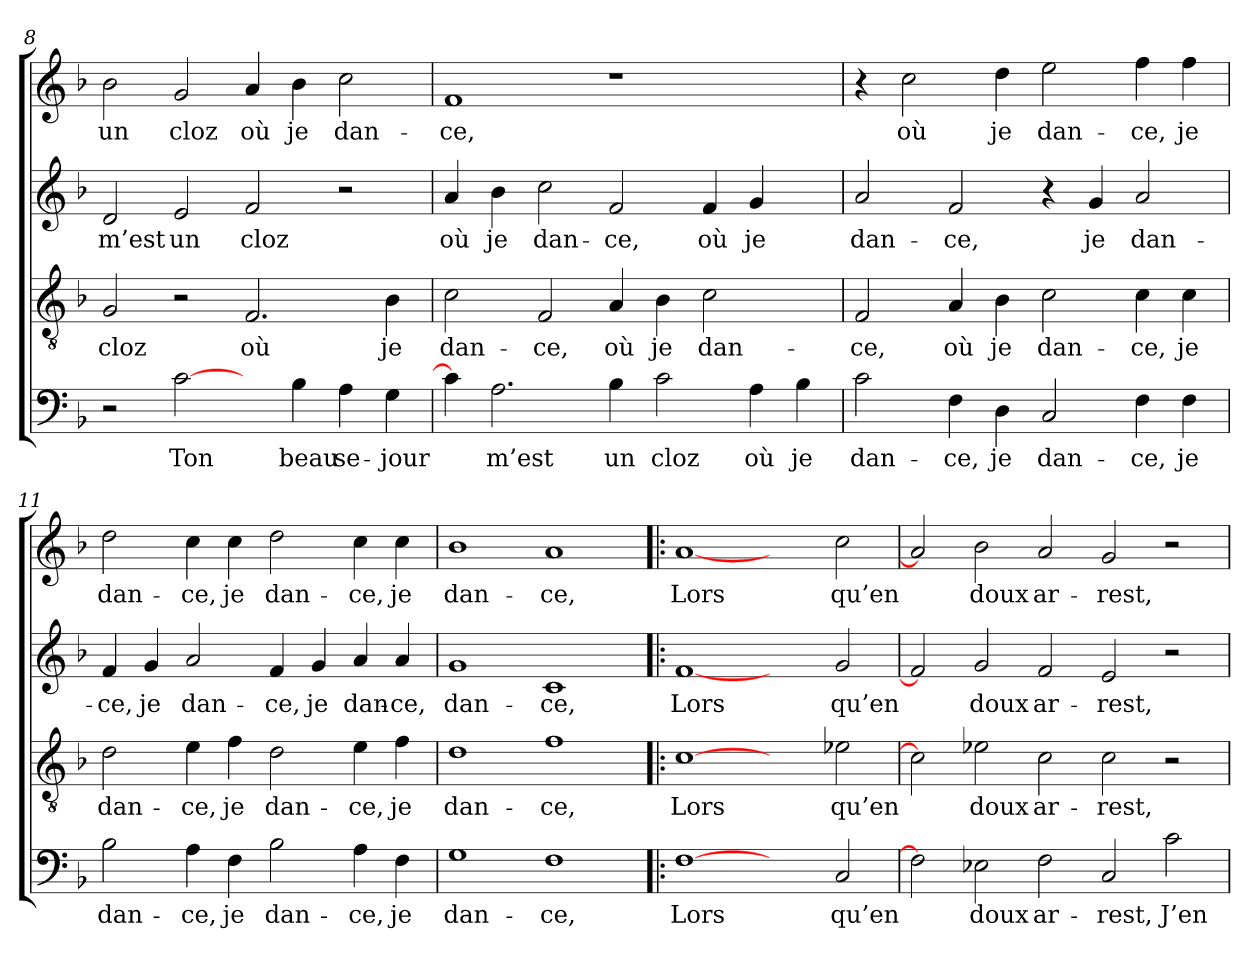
**kern	**text	**kern	**text	**kern	**text	**kern	**text
*part4	*part4	*part3	*part3	*part2	*part2	*part1	*part1
*staff4	*staff4	*staff3	*staff3	*staff2	*staff2	*staff1	*staff1
*clefF4	*	*clefGv2	*	*clefG2	*	*clefG2	*
*k[b-]	*	*k[b-]	*	*k[b-]	*	*k[b-]	*
=8	=8	=8	=8	=8	=8	=8	=8
2r	.	2G	cloz	2d	m’est	2b-	un
[2c	Ton	2r	.	2e	un	2g	cloz
4ryy	.	2.F	où	2f	cloz	4a	où
4B-	beau	.	.	.	.	4b-	je
4A	se-	.	.	2r	.	2cc	dan-
4G	-jour	4B-	je	.	.	.	.
=9	=9	=9	=9	=9	=9	=9	=9
4c]	.	2c	dan-	4a	où	1f	-ce,
2.A	m’est	.	.	4b-	je	.	.
.	.	2F	-ce,	2cc	dan-	.	.
4B-	un	4A	où	2f	-ce,	1r	.
2c	cloz	4B-	je	.	.	.	.
.	.	2c	dan-	4f	où	.	.
4A	où	.	.	4g	je	.	.
4B-	je	4ryy	.	4ryy	.	4ryy	.
=10	=10	=10	=10	=10	=10	=10	=10
2c	dan-	2F	-ce,	2a	dan-	4r	.
.	.	.	.	.	.	2cc	où
4F	-ce,	4A	où	2f	-ce,	.	.
4D	je	4B-	je	.	.	4dd	je
2C	dan-	2c	dan-	4r	.	2ee	dan-
.	.	.	.	4g	je	.	.
4F	-ce,	4c	-ce,	2a	dan-	4ff	-ce,
4F	je	4c	je	.	.	4ff	je
!!LO:LB:g=z
=11	=11	=11	=11	=11	=11	=11	=11
2B-	dan-	2d	dan-	4f	-ce,	2dd	dan-
.	.	.	.	4g	je	.	.
4A	-ce,	4e	-ce,	2a	dan-	4cc	-ce,
4F	je	4f	je	.	.	4cc	je
2B-	dan-	2d	dan-	4f	-ce,	2dd	dan-
.	.	.	.	4g	je	.	.
4A	-ce,	4e	-ce,	4a	dan-	4cc	-ce,
4F	je	4f	je	4a	-ce,	4cc	je
=12	=12	=12	=12	=12	=12	=12	=12
1G	dan-	1d	dan-	1g	dan-	1b-	dan-
1F	-ce,	1f	-ce,	1c	-ce,	1a	-ce,
=13!|:	=13!|:	=13!|:	=13!|:	=13!|:	=13!|:	=13!|:	=13!|:
[1F	Lors	[1c	Lors	[1f	Lors	[1a	Lors
2ryy	.	2ryy	.	2ryy	.	2ryy	.
2C	qu’en	2e-X	qu’en	2g	qu’en	2cc	qu’en
=14	=14	=14	=14	=14	=14	=14	=14
2F]	.	2c]	.	2f]	.	2a]	.
2E-X	doux	2e-X	doux	2g	doux	2b-	doux
2F	ar-	2c	ar-	2f	ar-	2a	ar-
2C	-rest,	2c	-rest,	2e	-rest,	2g	-rest,
2c	J’en-	2r	.	2r	.	2r	.
=	=	=	=	=	=	=	=
*-	*-	*-	*-	*-	*-	*-	*-
